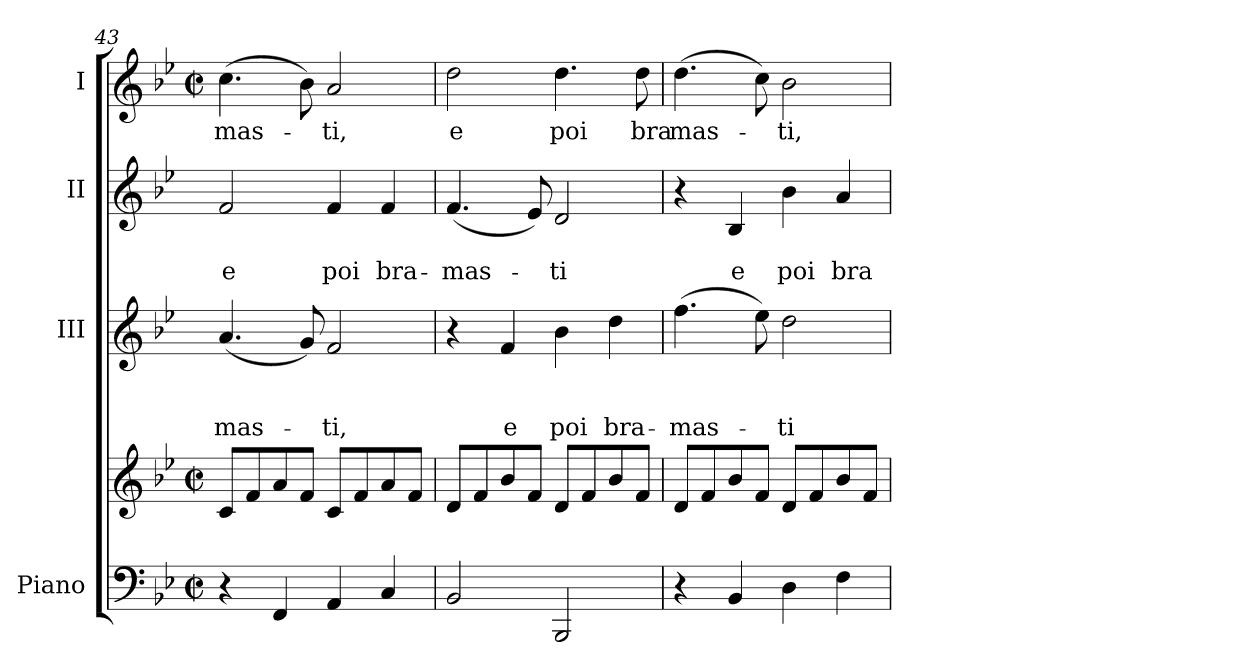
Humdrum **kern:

**kern	**kern	**kern	**text	**text	**text	**kern	**text	**text	**kern	**text
*part4	*part4	*part3	*part3	*part3	*part3	*part2	*part2	*part2	*part1	*part1
*staff5	*staff4	*staff3	*staff3	*staff3	*staff3	*staff2	*staff2	*staff2	*staff1	*staff1
*I"Piano	*	*I"III	*	*	*	*I"II	*	*	*I"I	*
*	*	*I'III	*	*	*	*I'II	*	*	*I'I	*
*clefF4	*clefG2	*clefG2	*	*	*	*clefG2	*	*	*clefG2	*
*k[b-e-]	*k[b-e-]	*k[b-e-]	*	*	*	*k[b-e-]	*	*	*k[b-e-]	*
*B-:	*B-:	*B-:	*	*	*	*B-:	*	*	*B-:	*
*M2/2	*M2/2	*	*	*	*	*	*	*	*M2/2	*
*met(c|)	*met(c|)	*	*	*	*	*	*	*	*met(c|)	*
=43	=43	=43	=43	=43	=43	=43	=43	=43	=43	=43
!	!	!	!	!	!LO:LY:b	!	!	!LO:LY:b	!	!LO:LY:b
4r	8c/L	(<4.a/	.	.	-mas-	2f/	.	e	(>4.cc\	-mas-
.	8f/	.	.	.	.	.	.	.	.	.
4FF/	8a/	.	.	.	.	.	.	.	.	.
.	8f/J	8g/)	.	.	.	.	.	.	8b-\)	.
!	!	!	!	!	!LO:LY:b	!	!	!LO:LY:b	!	!LO:LY:b
4AA/	8c/L	2f/	.	.	-ti,	4f/	.	poi	2a/	-ti,
.	8f/	.	.	.	.	.	.	.	.	.
!	!	!	!	!	!	!	!	!LO:LY:b	!	!
4C/	8a/	.	.	.	.	4f/	.	bra-	.	.
.	8f/J	.	.	.	.	.	.	.	.	.
=44	=44	=44	=44	=44	=44	=44	=44	=44	=44	=44
!	!	!	!	!	!	!	!	!LO:LY:b	!	!LO:LY:b
2BB-/	8d/L	4r	.	.	.	(<4.f/	.	-mas-	2dd\	e
.	8f/	.	.	.	.	.	.	.	.	.
!	!	!	!	!	!LO:LY:b	!	!	!	!	!
.	8b-/	4f/	.	.	e	.	.	.	.	.
.	8f/J	.	.	.	.	8e-/)	.	.	.	.
!	!	!	!	!	!LO:LY:b	!	!	!LO:LY:b	!	!LO:LY:b
2BBB-/	8d/L	4b-\	.	.	poi	2d/	.	-ti	4.dd\	poi
.	8f/	.	.	.	.	.	.	.	.	.
!	!	!	!	!	!LO:LY:b	!	!	!	!	!
.	8b-/	4dd\	.	.	bra-	.	.	.	.	.
!	!	!	!	!	!	!	!	!	!	!LO:LY:b
.	8f/J	.	.	.	.	.	.	.	8dd\	bra
!!LO:PB:g=z
=45	=45	=45	=45	=45	=45	=45	=45	=45	=45	=45
!	!	!	!	!	!LO:LY:b	!	!	!	!	!LO:LY:b
4r	8d/L	(>4.ff\	.	.	-mas-	4r	.	.	(>4.dd\	mas-
.	8f/	.	.	.	.	.	.	.	.	.
!	!	!	!	!	!	!	!	!LO:LY:b	!	!
4BB-/	8b-/	.	.	.	.	4B-/	.	e	.	.
.	8f/J	8ee-\)	.	.	.	.	.	.	8cc\)	.
!	!	!	!	!	!LO:LY:b	!	!	!LO:LY:b	!	!LO:LY:b
4D\	8d/L	2dd\	.	.	-ti	4b-\	.	poi	2b-\	-ti,
.	8f/	.	.	.	.	.	.	.	.	.
!	!	!	!	!	!	!	!	!LO:LY:b	!	!
4F\	8b-/	.	.	.	.	4a/	.	bra-	.	.
.	8f/J	.	.	.	.	.	.	.	.	.
=	=	=	=	=	=	=	=	=	=	=
*-	*-	*-	*-	*-	*-	*-	*-	*-	*-	*-
